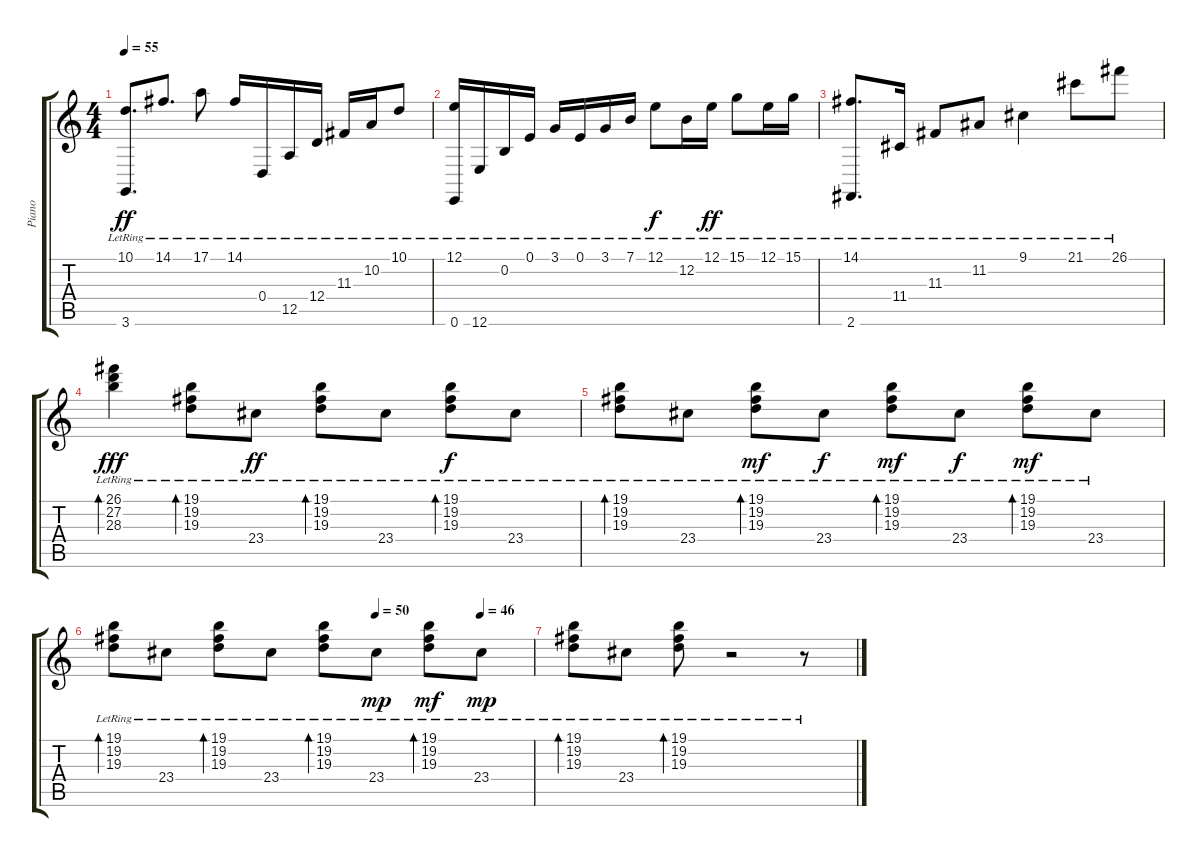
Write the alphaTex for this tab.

\track ("Piano" "Piano") {instrument acousticgrandpiano}
\staff {score tabs}
\tuning (E4 B3 G3 D3 A2 E2) {hide}
\ts (4 4)
\tempo 55
\clef g2
\ks c
(10.1{lr} 3.6{lr}).8{d dy ff} 14.1{lr}.8{d} 17.1{lr}.8 14.1{lr}.16 0.4{lr}.16 12.5{lr}.16 12.4{lr}.16 11.3{lr}.16 10.2{lr}.16 10.1{lr}.8 |
(12.1{lr} 0.6{lr}).16 12.6{lr}.16 0.2{lr}.16 0.1{lr}.16 3.1{lr}.16 0.1{lr}.16 3.1{lr}.16 7.1{lr}.16 12.1{lr}.8{dy f} 12.2{lr}.16 12.1{lr}.16{dy ff} 15.1{lr}.8 12.1{lr}.16 15.1{lr}.16 |
(14.1{lr} 2.6{lr}).8{d} 11.4{lr}.16 11.3{lr}.8 11.2{lr}.8 9.1{lr}.4 21.1{lr}.8 26.1{lr}.8 |
(26.1{lr} 27.2{lr} 28.3{lr}).4{bd 120 dy fff} (19.1{lr} 19.2{lr} 19.3{lr}).8{bd 120} 23.4{lr}.8{dy ff} (19.1{lr} 19.2{lr} 19.3{lr}).8{bd 120} 23.4{lr}.8 (19.1{lr} 19.2{lr} 19.3{lr}).8{bd 120 dy f} 23.4{lr}.8 |
(19.1{lr} 19.2{lr} 19.3{lr}).8{bd 120} 23.4{lr}.8 (19.1{lr} 19.2{lr} 19.3{lr}).8{bd 120 dy mf} 23.4{lr}.8{dy f} (19.1{lr} 19.2{lr} 19.3{lr}).8{bd 120 dy mf} 23.4{lr}.8{dy f} (19.1{lr} 19.2{lr} 19.3{lr}).8{bd 120 dy mf} 23.4{lr}.8 |
\tempo (50 0.625)
\tempo (46 0.875)
(19.1{lr} 19.2{lr} 19.3{lr}).8{bd 120} 23.4{lr}.8 (19.1{lr} 19.2{lr} 19.3{lr}).8{bd 120} 23.4{lr}.8 (19.1{lr} 19.2{lr} 19.3{lr}).8{bd 120} 23.4{lr}.8{dy mp} (19.1{lr} 19.2{lr} 19.3{lr}).8{bd 120 dy mf} 23.4{lr}.8{dy mp} |
(19.1{lr} 19.2{lr} 19.3{lr}).8{bd 120} 23.4{lr}.8 (19.1{lr} 19.2{lr} 19.3{lr}).8{bd 120} r.2 r.8
